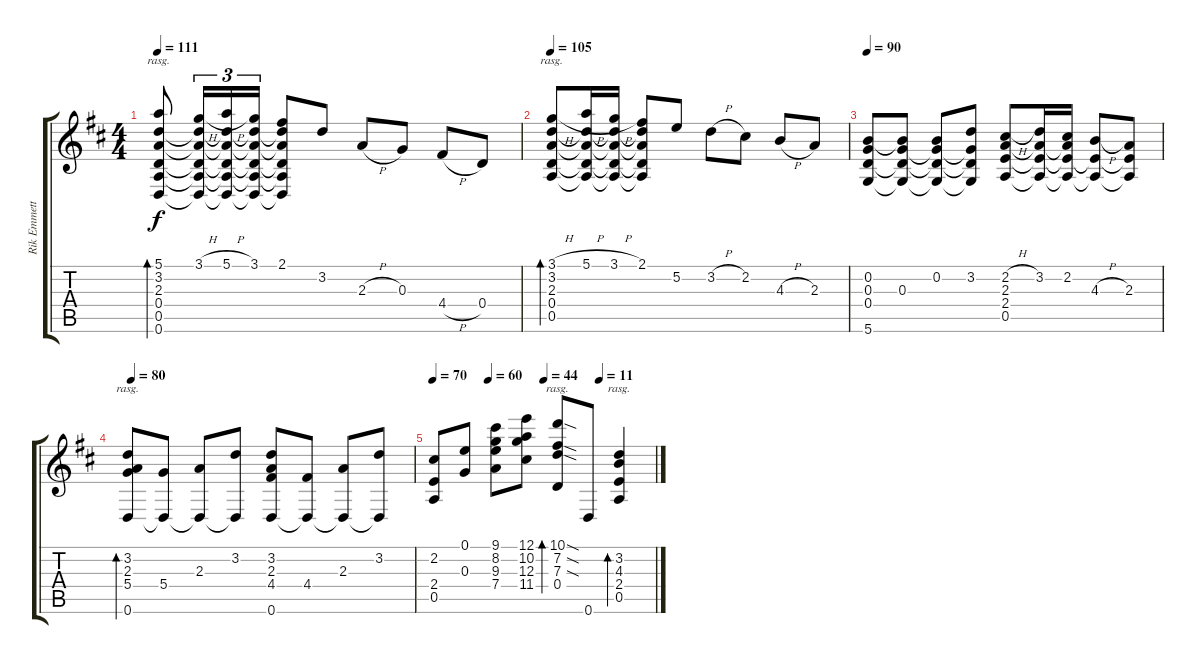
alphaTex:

\track ("Rik Emmett" "Rik Emmett") {instrument acousticguitarnylon}
\staff {score tabs}
\tuning (E4 B3 G3 D3 A2 D2) {hide}
\ts (4 4)
\tempo 111
\clef g2
\ks d
(5.1 3.2 2.3 0.4 0.5 0.6).8{bd 240 rasg ii dy f} (3.1{h} 3.2{t} 2.3{t} 0.4{t} 0.5{t} 0.6{t}).16{tu (3 2)} (5.1{h} 3.2{t} 2.3{t} 0.4{t} 0.5{t} 0.6{t}).16{tu (3 2)} (3.1 3.2{t} 2.3{t} 0.4{t} 0.5{t} 0.6{t}).16{tu (3 2)} (2.1 3.2{t} 2.3{t} 0.4{t} 0.5{t} 0.6{t}).8 3.2.8 2.3{h}.8 0.3.8 4.4{h}.8 0.4.8 |
\tempo 105
(3.1{h} 3.2 2.3 0.4 0.5).8{bd 240 rasg ii} (5.1{h} 3.2{t} 2.3{t} 0.4{t} 0.5{t}).16 (3.1{h} 3.2{t} 2.3{t} 0.4{t} 0.5{t}).16 (2.1 3.2{t} 2.3{t} 0.4{t} 0.5{t}).8 5.2.8 3.2{h}.8 2.2.8 4.3{h}.8 2.3.8 |
\tempo 90
(0.2 0.3 0.4 5.6).8 (0.2{t} 0.3 0.4{t} 5.6{t}).8 (0.2 0.3{t} 0.4{t} 5.6{t}).8 (3.2 0.3{t} 0.4{t} 5.6{t}).8 (2.2{h} 2.3 2.4 0.5).8 (3.2 2.3{t} 2.4{t} 0.5{t}).16 (2.2 2.3{t} 2.4{t} 0.5{t}).16 (4.3{h} 2.4{t} 0.5{t}).8 (2.3 2.4{t} 0.5{t}).8 |
\tempo 80
(3.2 2.3 5.4 0.6).8{bd 120 rasg ii} (5.4 0.6{t}).8 (2.3 0.6{t}).8 (3.2 0.6{t}).8 (3.2 2.3 4.4 0.6).8 (4.4 0.6{t}).8 (2.3 0.6{t}).8 (3.2 0.6{t}).8 |
\tempo 70
\tempo (60 0.25)
\tempo (44 0.5)
\tempo (11 0.75)
(2.2 2.4 0.5).8 (0.1 0.3).8 (9.1 8.2 9.3 7.4).8 (12.1 10.2 12.3 11.4).8 (10.1{sod} 7.2{sod} 7.3{sod} 0.4).8{bd 120 rasg ii} 0.6.8 (3.2 4.3 2.4 0.5).4{bd 120 rasg ii}
